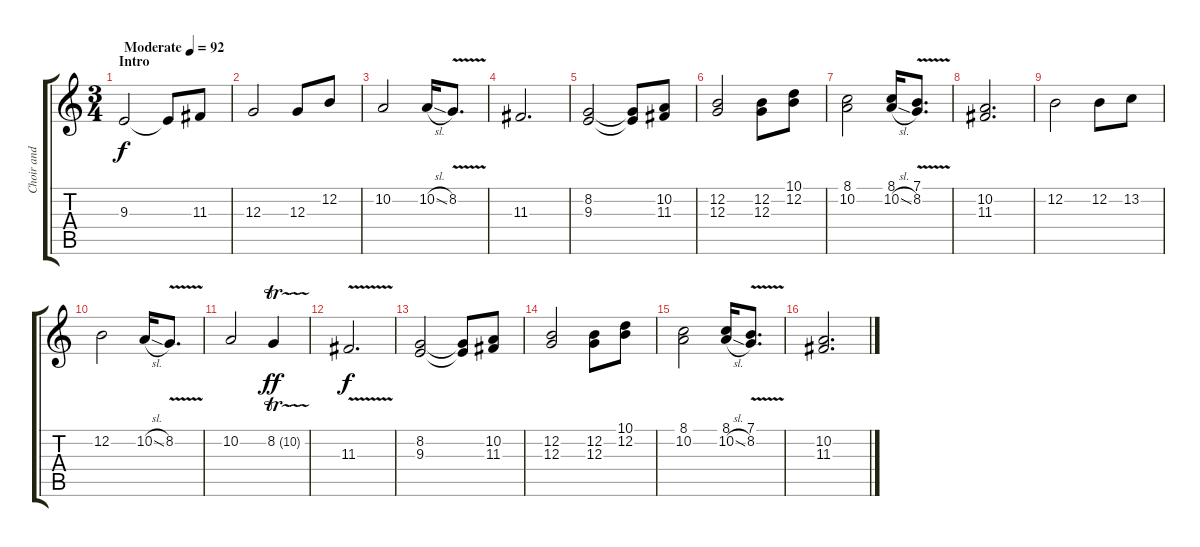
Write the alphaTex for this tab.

\track ("Choir and Violin" "Choir and ") {mute instrument violin}
\staff {score tabs}
\tuning (E4 B3 G3 D3 A2 E2) {hide}
\ts (3 4)
\section ("" "Intro")
\tempo (92 "Moderate")
\clef g2
\ks c
9.3.2{dy f instrument choiraahs} 9.3{t}.8 11.3.8 |
12.3.2 12.3.8 12.2.8 |
10.2.2 10.2{sl}.16 8.2{v}.8{d} |
11.3.2{d} |
(8.2 9.3).2 (8.2{t} 9.3{t}).8 (10.2 11.3).8 |
(12.2 12.3).2 (12.2 12.3).8 (10.1 12.2).8 |
(8.1 10.2).2 (8.1 10.2{sl}).16 (7.1 8.2{v}).8{d} |
(10.2 11.3).2{d} |
12.2.2 12.2.8 13.2.8 |
12.2.2 10.2{sl}.16 8.2{v}.8{d} |
10.2.2 8.2{tr (10 64)}.4{dy ff} |
11.3{v}.2{d dy f} |
(8.2 9.3).2 (8.2{t} 9.3{t}).8 (10.2 11.3).8 |
(12.2 12.3).2 (12.2 12.3).8 (10.1 12.2).8 |
(8.1 10.2).2 (8.1 10.2{sl}).16 (7.1 8.2{v}).8{d} |
(10.2 11.3).2{d}
